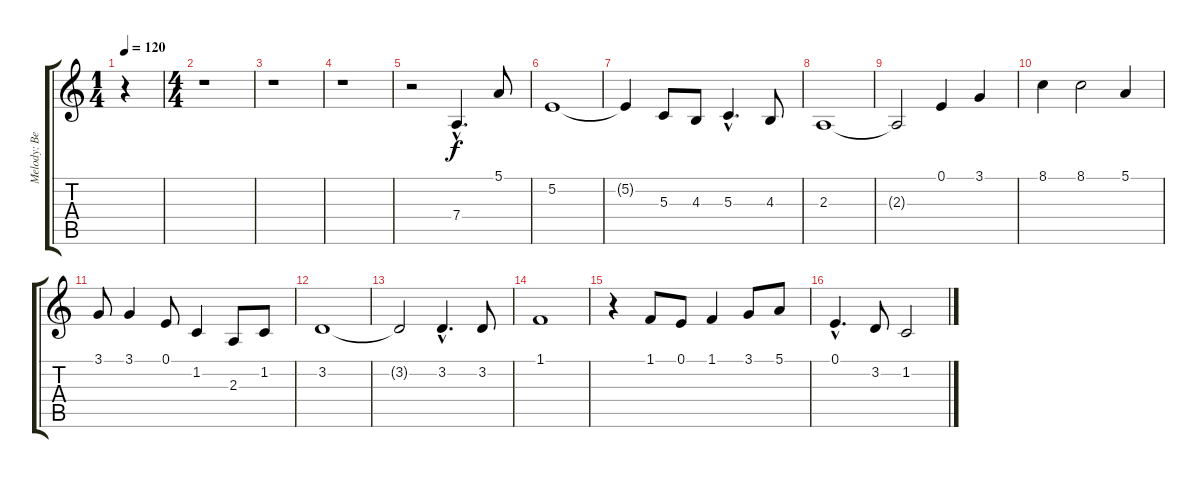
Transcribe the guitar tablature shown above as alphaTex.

\track ("Melody: Bell        " "Melody: Be") {instrument pad1newage}
\staff {score tabs}
\tuning (E4 B3 G3 D3 A2 E2) {hide}
\ts (1 4)
\tempo 120
\clef g2
\ks c
r.4{dy f instrument pad1newage} |
\ts (4 4)
r.1 |
r.1 |
r.1 |
r.2 7.4{hac}.4{d} 5.1.8 |
5.2.1 |
5.2{t}.4 5.3.8 4.3.8 5.3{hac}.4{d} 4.3.8 |
2.3.1 |
2.3{t}.2 0.1.4 3.1.4 |
8.1.4 8.1.2 5.1.4 |
3.1.8 3.1.4 0.1.8 1.2.4 2.3.8 1.2.8 |
3.2.1 |
3.2{t}.2 3.2{hac}.4{d} 3.2.8 |
1.1.1 |
r.4 1.1.8 0.1.8 1.1.4 3.1.8 5.1.8 |
0.1{hac}.4{d} 3.2.8 1.2.2
